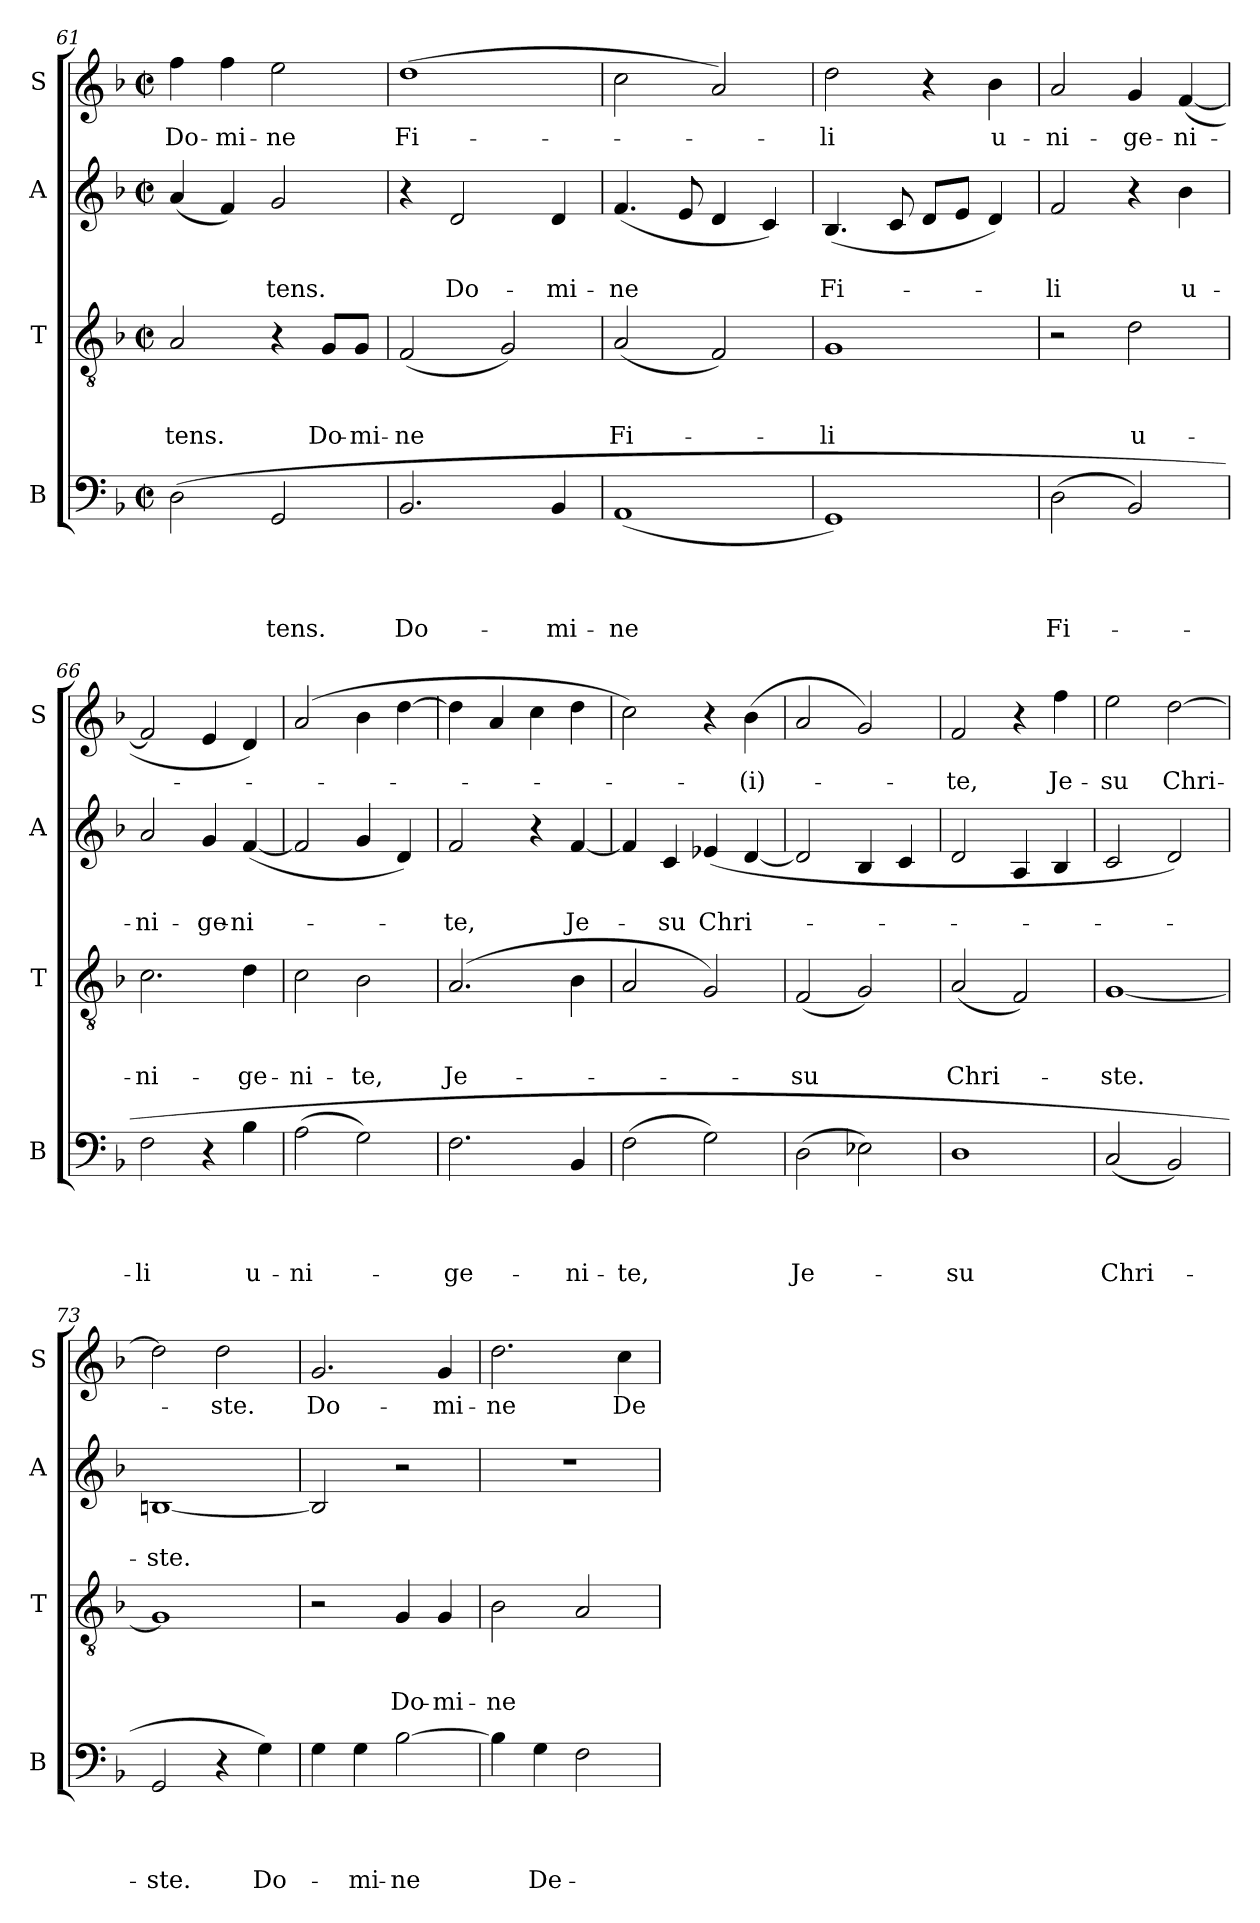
**kern	**text	**text	**text	**text	**kern	**text	**text	**text	**kern	**text	**text	**kern	**text
*part4	*part4	*part4	*part4	*part4	*part3	*part3	*part3	*part3	*part2	*part2	*part2	*part1	*part1
*staff4	*staff4	*staff4	*staff4	*staff4	*staff3	*staff3	*staff3	*staff3	*staff2	*staff2	*staff2	*staff1	*staff1
*I"B	*	*	*	*	*I"T	*	*	*	*I"A	*	*	*I"S	*
*I'B	*	*	*	*	*I'T	*	*	*	*I'A	*	*	*I'S	*
!!LO:LB:g=z
*clefF4	*	*	*	*	*clefGv2	*	*	*	*clefG2	*	*	*clefG2	*
*k[b-]	*	*	*	*	*k[b-]	*	*	*	*k[b-]	*	*	*k[b-]	*
*F:	*	*	*	*	*F:	*	*	*	*F:	*	*	*F:	*
*M2/2	*	*	*	*	*M2/2	*	*	*	*M2/2	*	*	*M2/2	*
*met(c|)	*	*	*	*	*met(c|)	*	*	*	*met(c|)	*	*	*met(c|)	*
=61	=61	=61	=61	=61	=61	=61	=61	=61	=61	=61	=61	=61	=61
!	!	!	!	!	!	!	!	!LO:LY:b	!	!	!	!	!LO:LY:b
(<2D\	.	.	.	.	2A/	.	.	-tens.	(<4a/	.	.	4ff\	Do-
!	!	!	!	!	!	!	!	!	!	!	!	!	!LO:LY:b
.	.	.	.	.	.	.	.	.	4f/)	.	.	4ff\	-mi-
!	!	!	!	!LO:LY:b	!	!	!	!	!	!	!LO:LY:b	!	!LO:LY:b
2GG/	.	.	.	-tens.	4r	.	.	.	2g/	.	-tens.	2ee\	-ne
!	!	!	!	!	!	!	!	!LO:LY:b	!	!	!	!	!
.	.	.	.	.	8G/L	.	.	Do-	.	.	.	.	.
!	!	!	!	!	!	!	!	!LO:LY:b:rj	!	!	!	!	!
.	.	.	.	.	8G/J	.	.	-mi-	.	.	.	.	.
=62	=62	=62	=62	=62	=62	=62	=62	=62	=62	=62	=62	=62	=62
!	!	!	!	!LO:LY:b	!	!	!	!LO:LY:b	!	!	!	!	!LO:LY:b
2.BB-/	.	.	.	Do-	(<2F/	.	.	-ne	4r	.	.	(>1dd	Fi-
!	!	!	!	!	!	!	!	!	!	!	!LO:LY:b	!	!
.	.	.	.	.	.	.	.	.	2d/	.	Do-	.	.
.	.	.	.	.	2G/)	.	.	.	.	.	.	.	.
!	!	!	!	!LO:LY:b	!	!	!	!	!	!	!LO:LY:b	!	!
4BB-/	.	.	.	-mi-	.	.	.	.	4d/	.	-mi-	.	.
=63	=63	=63	=63	=63	=63	=63	=63	=63	=63	=63	=63	=63	=63
!	!	!	!	!LO:LY:b	!	!	!	!LO:LY:b	!	!	!LO:LY:b	!	!
(<1AA	.	.	.	-ne	(<2A/	.	.	Fi-	(<4.f/	.	-ne	2cc\	.
.	.	.	.	.	.	.	.	.	8e/	.	.	.	.
.	.	.	.	.	2F/)	.	.	.	4d/	.	.	2a/)	.
.	.	.	.	.	.	.	.	.	4c/)	.	.	.	.
=64	=64	=64	=64	=64	=64	=64	=64	=64	=64	=64	=64	=64	=64
!	!	!	!	!	!	!	!	!LO:LY:b:rj	!	!	!LO:LY:b	!	!LO:LY:b
1GG)	.	.	.	.	1G	.	.	-li	(<4.B-/	.	Fi-	2dd\	-li
.	.	.	.	.	.	.	.	.	8c/	.	.	.	.
.	.	.	.	.	.	.	.	.	8d/L	.	.	4r	.
.	.	.	.	.	.	.	.	.	8e/J	.	.	.	.
!	!	!	!	!	!	!	!	!	!	!	!	!	!LO:LY:b
.	.	.	.	.	.	.	.	.	4d/)	.	.	4b-\	u-
=65	=65	=65	=65	=65	=65	=65	=65	=65	=65	=65	=65	=65	=65
!	!	!	!	!LO:LY:b	!	!	!	!	!	!	!LO:LY:b	!	!LO:LY:b
(>2D\	.	.	.	Fi-	2r	.	.	.	2f/	.	-li	2a/	-ni-
!	!	!	!	!	!	!	!	!LO:LY:b	!	!	!	!	!LO:LY:b
2BB-/)	.	.	.	.	2d\	.	.	u-	4r	.	.	4g/	-ge-
!	!	!	!	!	!	!	!	!	!	!	!LO:LY:b	!	!LO:LY:b
.	.	.	.	.	.	.	.	.	4b-\	.	u-	([<4f/	-ni-
=66	=66	=66	=66	=66	=66	=66	=66	=66	=66	=66	=66	=66	=66
!	!	!	!	!LO:LY:b	!	!	!	!LO:LY:b	!	!	!LO:LY:b	!	!
2F\	.	.	.	-li	2.c\	.	.	-ni-	2a/	.	-ni-	2f/]	.
!	!	!	!	!	!	!	!	!	!	!	!LO:LY:b	!	!
4r	.	.	.	.	.	.	.	.	4g/	.	-ge-	4e/	.
!	!	!	!	!LO:LY:b	!	!	!	!LO:LY:b	!	!	!LO:LY:b	!	!
4B-\	.	.	.	u-	4d\	.	.	-ge-	(<[<4f/	.	-ni-	4d/)	.
!!LO:LB:g=z
=67	=67	=67	=67	=67	=67	=67	=67	=67	=67	=67	=67	=67	=67
!	!	!	!	!LO:LY:b	!	!	!	!LO:LY:b	!	!	!	!	!
(>2A\	.	.	.	-ni-	2c\	.	.	-ni-	2f/]	.	.	(2a/	.
!	!	!	!	!	!	!	!	!LO:LY:b	!	!	!	!	!
2G\)	.	.	.	.	2B-\	.	.	-te,	4g/	.	.	4b-\	.
.	.	.	.	.	.	.	.	.	4d/)	.	.	[>4dd\	.
=68	=68	=68	=68	=68	=68	=68	=68	=68	=68	=68	=68	=68	=68
!	!	!	!	!LO:LY:b	!	!	!	!LO:LY:b	!	!	!LO:LY:b	!	!
2.F\	.	.	.	-ge-	(2.A/	.	.	Je-	2f/	.	-te,	4dd\]	.
.	.	.	.	.	.	.	.	.	.	.	.	4a/	.
.	.	.	.	.	.	.	.	.	4r	.	.	4cc\	.
!	!	!	!	!LO:LY:b	!	!	!	!	!	!	!LO:LY:b	!	!
4BB-/	.	.	.	-ni-	4B-\	.	.	.	[<4f/	.	Je-	4dd\	.
=69	=69	=69	=69	=69	=69	=69	=69	=69	=69	=69	=69	=69	=69
!	!	!	!	!LO:LY:b	!	!	!	!	!	!	!	!	!
(>2F\	.	.	.	-te,	2A/	.	.	.	4f/]	.	.	2cc\)	.
!	!	!	!	!	!	!	!	!	!	!	!LO:LY:b	!	!
.	.	.	.	.	.	.	.	.	4c/	.	-su	.	.
!	!	!	!	!	!	!	!	!	!	!	!LO:LY:b	!	!
2G\)	.	.	.	.	2G/)	.	.	.	(<4e-X/	.	Chri-	4r	.
!	!	!	!	!	!	!	!	!	!	!	!	!	!LO:LY:b
.	.	.	.	.	.	.	.	.	[<4d/	.	.	(>4b-\	-(i)-
=70	=70	=70	=70	=70	=70	=70	=70	=70	=70	=70	=70	=70	=70
!	!	!	!	!LO:LY:b	!	!	!	!LO:LY:b	!	!	!	!	!
(>2D\	.	.	.	Je-	(<2F/	.	.	-su	2d/]	.	.	2a/	.
2E-X\)	.	.	.	.	2G/)	.	.	.	4B-/	.	.	2g/)	.
.	.	.	.	.	.	.	.	.	4c/	.	.	.	.
=71	=71	=71	=71	=71	=71	=71	=71	=71	=71	=71	=71	=71	=71
!	!	!	!	!LO:LY:b	!	!	!	!LO:LY:b	!	!	!	!	!LO:LY:b
1D	.	.	.	-su	(<2A/	.	.	Chri-	2d/	.	.	2f/	-te,
.	.	.	.	.	2F/)	.	.	.	4A/	.	.	4r	.
!	!	!	!	!	!	!	!	!	!	!	!	!	!LO:LY:b
.	.	.	.	.	.	.	.	.	4B-/	.	.	4ff\	Je-
=72	=72	=72	=72	=72	=72	=72	=72	=72	=72	=72	=72	=72	=72
!	!	!	!	!LO:LY:b	!	!	!	!LO:LY:b	!	!	!	!	!LO:LY:b
(<2C/	.	.	.	Chri-	[<1G	.	.	-ste.	2c/	.	.	2ee\	-su
!	!	!	!	!	!	!	!	!	!	!	!	!	!LO:LY:b
2BB-/)	.	.	.	.	.	.	.	.	2d/)	.	.	[>2dd\	Chri-
=73	=73	=73	=73	=73	=73	=73	=73	=73	=73	=73	=73	=73	=73
!	!	!	!	!LO:LY:b	!	!	!	!	!	!	!LO:LY:b	!	!
2GG/	.	.	.	-ste.	1G]	.	.	.	[>1Bn	.	-ste.	2dd\]	.
!	!	!	!	!	!	!	!	!	!	!	!	!	!LO:LY:b
4r	.	.	.	.	.	.	.	.	.	.	.	2dd\	-ste.
!	!	!	!	!LO:LY:b	!	!	!	!	!	!	!	!	!
4G\)	.	.	.	Do-	.	.	.	.	.	.	.	.	.
!!LO:PB:g=z
=74	=74	=74	=74	=74	=74	=74	=74	=74	=74	=74	=74	=74	=74
!	!	!	!	!	!	!	!	!	!	!	!	!	!LO:LY:b
4G\	.	.	.	.	2r	.	.	.	2B/]	.	.	2.g/	Do-
!	!	!	!	!LO:LY:b	!	!	!	!	!	!	!	!	!
4G\	.	.	.	-mi-	.	.	.	.	.	.	.	.	.
!	!	!	!	!LO:LY:b	!	!	!	!LO:LY:b	!	!	!	!	!
[>2B-\	.	.	.	-ne	4G/	.	.	Do-	2r	.	.	.	.
!	!	!	!	!	!	!	!	!LO:LY:b	!	!	!	!	!LO:LY:b
.	.	.	.	.	4G/	.	.	-mi-	.	.	.	4g/	-mi-
=75	=75	=75	=75	=75	=75	=75	=75	=75	=75	=75	=75	=75	=75
!	!	!	!	!	!	!	!	!LO:LY:b	!	!	!	!	!LO:LY:b
4B-\]	.	.	.	.	2B-\	.	.	-ne	1r	.	.	2.dd\	-ne
!	!	!	!	!LO:LY:b	!	!	!	!	!	!	!	!	!
4G\	.	.	.	De-	.	.	.	.	.	.	.	.	.
2F\	.	.	.	.	2A/	.	.	.	.	.	.	.	.
!	!	!	!	!	!	!	!	!	!	!	!	!	!LO:LY:b
.	.	.	.	.	.	.	.	.	.	.	.	4cc\	De-
=	=	=	=	=	=	=	=	=	=	=	=	=	=
*-	*-	*-	*-	*-	*-	*-	*-	*-	*-	*-	*-	*-	*-
